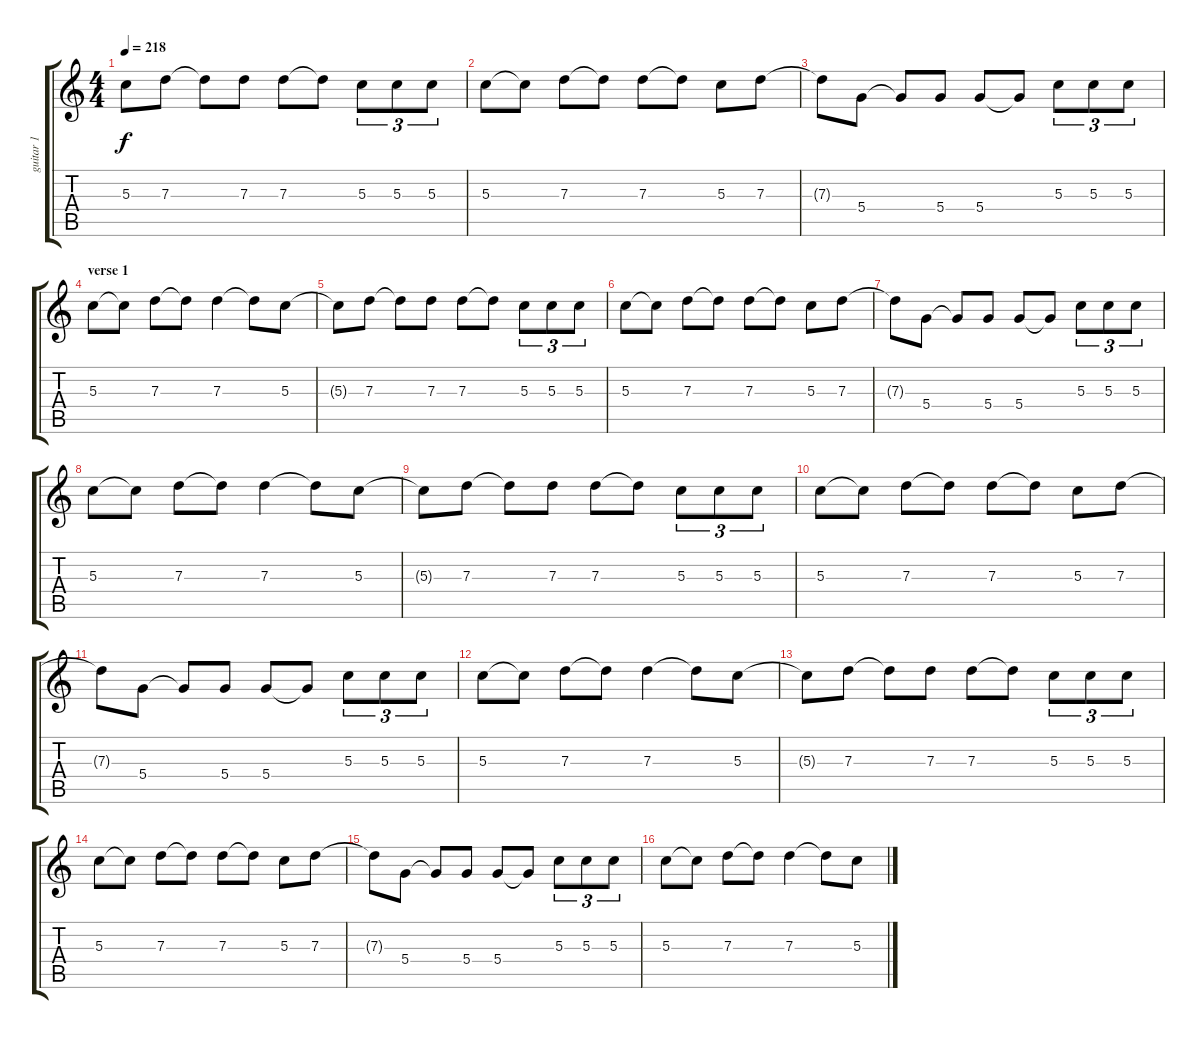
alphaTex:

\track ("guitar 1" "guitar 1") {instrument electricguitarjazz}
\staff {score tabs}
\tuning (E4 B3 G3 D3 A2 E2) {hide}
\ts (4 4)
\tempo 218
\clef g2
\ks c
5.3{t}.8{dy f} 7.3.8 7.3{t}.8 7.3.8 7.3.8 7.3{t}.8 5.3.8{tu (3 2)} 5.3.8{tu (3 2)} 5.3.8{tu (3 2)} |
5.3.8 5.3{t}.8 7.3.8 7.3{t}.8 7.3.8 7.3{t}.8 5.3.8 7.3.8 |
7.3{t}.8 5.4.8 5.4{t}.8 5.4.8 5.4.8 5.4{t}.8 5.3.8{tu (3 2)} 5.3.8{tu (3 2)} 5.3.8{tu (3 2)} |
\section ("" "verse 1")
5.3.8 5.3{t}.8 7.3.8 7.3{t}.8 7.3.4 7.3{t}.8 5.3.8 |
5.3{t}.8 7.3.8 7.3{t}.8 7.3.8 7.3.8 7.3{t}.8 5.3.8{tu (3 2)} 5.3.8{tu (3 2)} 5.3.8{tu (3 2)} |
5.3.8 5.3{t}.8 7.3.8 7.3{t}.8 7.3.8 7.3{t}.8 5.3.8 7.3.8 |
7.3{t}.8 5.4.8 5.4{t}.8 5.4.8 5.4.8 5.4{t}.8 5.3.8{tu (3 2)} 5.3.8{tu (3 2)} 5.3.8{tu (3 2)} |
5.3.8 5.3{t}.8 7.3.8 7.3{t}.8 7.3.4 7.3{t}.8 5.3.8 |
5.3{t}.8 7.3.8 7.3{t}.8 7.3.8 7.3.8 7.3{t}.8 5.3.8{tu (3 2)} 5.3.8{tu (3 2)} 5.3.8{tu (3 2)} |
5.3.8 5.3{t}.8 7.3.8 7.3{t}.8 7.3.8 7.3{t}.8 5.3.8 7.3.8 |
7.3{t}.8 5.4.8 5.4{t}.8 5.4.8 5.4.8 5.4{t}.8 5.3.8{tu (3 2)} 5.3.8{tu (3 2)} 5.3.8{tu (3 2)} |
5.3.8 5.3{t}.8 7.3.8 7.3{t}.8 7.3.4 7.3{t}.8 5.3.8 |
5.3{t}.8 7.3.8 7.3{t}.8 7.3.8 7.3.8 7.3{t}.8 5.3.8{tu (3 2)} 5.3.8{tu (3 2)} 5.3.8{tu (3 2)} |
5.3.8 5.3{t}.8 7.3.8 7.3{t}.8 7.3.8 7.3{t}.8 5.3.8 7.3.8 |
7.3{t}.8 5.4.8 5.4{t}.8 5.4.8 5.4.8 5.4{t}.8 5.3.8{tu (3 2)} 5.3.8{tu (3 2)} 5.3.8{tu (3 2)} |
5.3.8 5.3{t}.8 7.3.8 7.3{t}.8 7.3.4 7.3{t}.8 5.3.8
